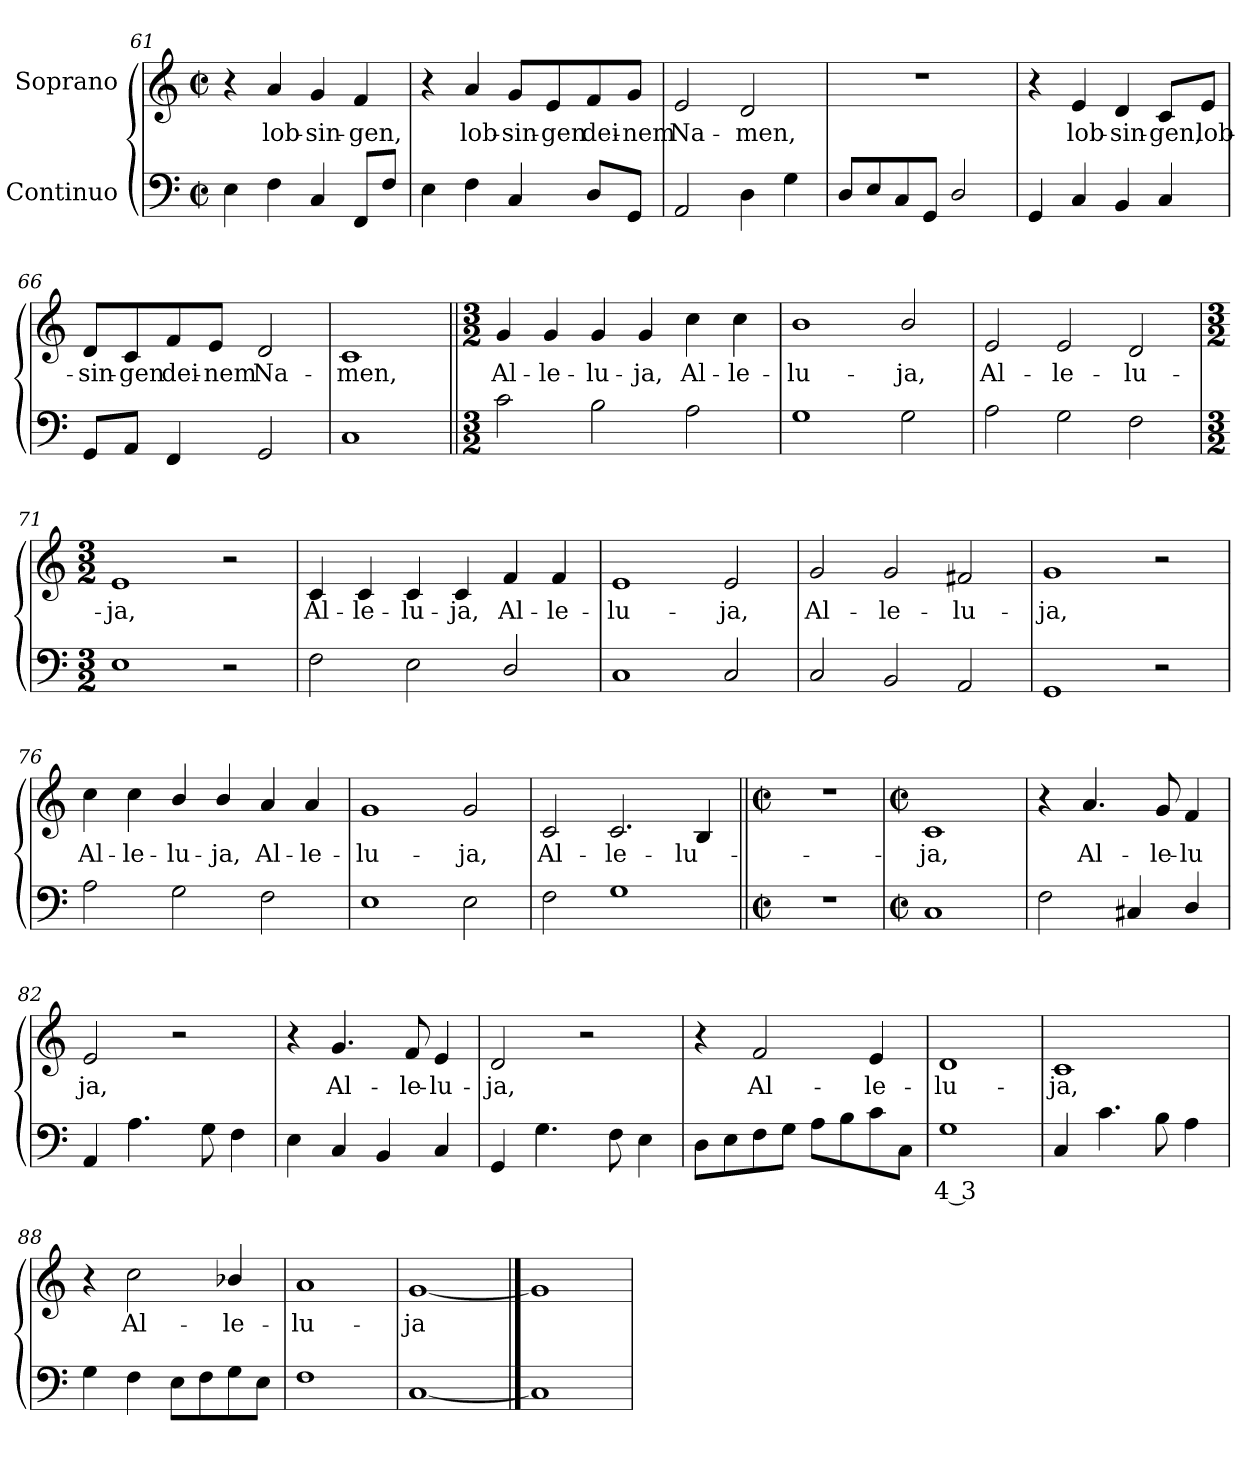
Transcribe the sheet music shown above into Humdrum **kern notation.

**kern	**text	**kern	**text
*part2	*part2	*part1	*part1
*staff2	*staff2	*staff1	*staff1
*I"Continuo	*	*I"Soprano	*
*clefF4	*	*clefG2	*
*k[]	*	*k[]	*
*C:	*	*C:	*
*M2/2	*	*M2/2	*
*met(c|)	*	*met(c|)	*
=61	=61	=61	=61
4E	.	4r	.
!	!	!	!LO:LY:b
4F	.	4a	lob-
!	!	!	!LO:LY:b
4C	.	4g	-sin-
!	!	!	!LO:LY:b
8FFL	.	4f	-gen,
8FJ	.	.	.
=62	=62	=62	=62
4E	.	4r	.
!	!	!	!LO:LY:b
4F	.	4a	lob-
!	!	!	!LO:LY:b
4C	.	8g/L	-sin-
!	!	!	!LO:LY:b
.	.	8e/	-gen
!	!	!	!LO:LY:b
8DL	.	8f/	dei-
!	!	!	!LO:LY:b
8GGJ	.	8g/J	-nem
=63	=63	=63	=63
!	!	!	!LO:LY:b
2AA	.	2e	Na-
!	!	!	!LO:LY:b
4D	.	2d	-men,
4G	.	.	.
!!LO:LB:g=z
=64	=64	=64	=64
8DL	.	1r	.
8E	.	.	.
8C	.	.	.
8GGJ	.	.	.
2D/	.	.	.
=65	=65	=65	=65
4GG	.	4r	.
!	!	!	!LO:LY:b
4C	.	4e	lob-
!	!	!	!LO:LY:b
4BB	.	4d	-sin-
!	!	!	!LO:LY:b
4C	.	8c/L	-gen,
!	!	!	!LO:LY:b
.	.	8e/J	lob-
=66	=66	=66	=66
!	!	!	!LO:LY:b
8GGL	.	8d/L	-sin-
!	!	!	!LO:LY:b
8AAJ	.	8c/	-gen
!	!	!	!LO:LY:b
4FF	.	8f/	dei-
!	!	!	!LO:LY:b
.	.	8e/J	-nem
!	!	!	!LO:LY:b
2GG	.	2d	Na-
=67	=67	=67	=67
!	!	!	!LO:LY:b
1C	.	1c	-men,
=68||	=68||	=68||	=68||
*M3/2	*	*M3/2	*
!	!	!	!LO:LY:b
2c	.	4g	Al-
!	!	!	!LO:LY:b
.	.	4g	-le-
!	!	!	!LO:LY:b
2B	.	4g	-lu-
!	!	!	!LO:LY:b
.	.	4g	-ja,
!	!	!	!LO:LY:b
2A	.	4cc	Al-
!	!	!	!LO:LY:b
.	.	4cc	-le-
=69	=69	=69	=69
!	!	!	!LO:LY:b
1G	.	1b	-lu-
!	!	!	!LO:LY:b
2G	.	2b/	-ja,
=70	=70	=70	=70
!	!	!	!LO:LY:b
2A	.	2e	Al-
!	!	!	!LO:LY:b
2G	.	2e	-le-
!	!	!	!LO:LY:b
2F	.	2d	-lu-
!!LO:LB:g=z
=71	=71	=71	=71
*M3/2	*	*M3/2	*
!	!	!	!LO:LY:b
1E	.	1e	-ja,
2r	.	2r	.
=72	=72	=72	=72
!	!	!	!LO:LY:b
2F	.	4c	Al-
!	!	!	!LO:LY:b
.	.	4c	-le-
!	!	!	!LO:LY:b
2E	.	4c	-lu-
!	!	!	!LO:LY:b
.	.	4c	-ja,
!	!	!	!LO:LY:b
2D/	.	4f	Al-
!	!	!	!LO:LY:b
.	.	4f	-le-
=73	=73	=73	=73
!	!	!	!LO:LY:b
1C	.	1e	-lu-
!	!	!	!LO:LY:b
2C	.	2e	-ja,
=74	=74	=74	=74
!	!	!	!LO:LY:b
2C	.	2g	Al-
!	!	!	!LO:LY:b
2BB	.	2g	-le-
!	!	!	!LO:LY:b
2AA	.	2f#X	-lu-
=75	=75	=75	=75
!	!	!	!LO:LY:b
1GG	.	1g	-ja,
2r	.	2r	.
=76	=76	=76	=76
!	!	!	!LO:LY:b
2A	.	4cc	Al-
!	!	!	!LO:LY:b
.	.	4cc	-le-
!	!	!	!LO:LY:b
2G	.	4b/	-lu-
!	!	!	!LO:LY:b
.	.	4b/	-ja,
!	!	!	!LO:LY:b
2F	.	4a	Al-
!	!	!	!LO:LY:b
.	.	4a	-le-
=77	=77	=77	=77
!	!	!	!LO:LY:b
1E	.	1g	-lu-
!	!	!	!LO:LY:b
2E	.	2g	-ja,
=78	=78	=78	=78
!	!	!	!LO:LY:b
2F	.	2c	Al-
!	!	!	!LO:LY:b
1G	.	2.c	-le-
!	!	!	!LO:LY:b
.	.	4B	-lu-
=79||	=79||	=79||	=79||
*M2/2	*	*M2/2	*
*met(c|)	*	*met(c|)	*
1r	.	1r	.
!!LO:LB:g=z
=80	=80	=80	=80
*M2/2	*	*M2/2	*
*met(c|)	*	*met(c|)	*
!	!	!	!LO:LY:b
1C	.	1c	-ja,
=81	=81	=81	=81
2F	.	4r	.
!	!	!	!LO:LY:b
.	.	4.a	Al-
4C#X	.	.	.
!	!	!	!LO:LY:b
.	.	8g	-le-
!	!	!	!LO:LY:b
4D/	.	4f	-lu
=82	=82	=82	=82
!	!	!	!LO:LY:b
4AA	.	2e	ja,
4.A	.	.	.
.	.	2r	.
8G	.	.	.
4F	.	.	.
=83	=83	=83	=83
4E	.	4r	.
!	!	!	!LO:LY:b
4C	.	4.g	Al-
4BB	.	.	.
!	!	!	!LO:LY:b
.	.	8f	-le-
!	!	!	!LO:LY:b
4C	.	4e	-lu-
=84	=84	=84	=84
!	!	!	!LO:LY:b
4GG	.	2d	-ja,
4.G	.	.	.
.	.	2r	.
8F	.	.	.
4E	.	.	.
=85	=85	=85	=85
8DL	.	4r	.
8E	.	.	.
!	!	!	!LO:LY:b
8F	.	2f	Al-
8GJ	.	.	.
8AL	.	.	.
8B	.	.	.
!	!	!	!LO:LY:b
8c	.	4e	-le-
8CJ	.	.	.
=86	=86	=86	=86
!	!LO:LY:b	!	!LO:LY:b
1G	4 3	1d	-lu-
=87	=87	=87	=87
!	!	!	!LO:LY:b
4C	.	1c	-ja,
4.c	.	.	.
8B	.	.	.
4A	.	.	.
=88	=88	=88	=88
4G	.	4r	.
!	!	!	!LO:LY:b
4F	.	2cc	Al-
8EL	.	.	.
8F	.	.	.
!	!	!	!LO:LY:b
8G	.	4b-X/	-le-
8EJ	.	.	.
=89	=89	=89	=89
!	!	!	!LO:LY:b
1F	.	1a	-lu-
=90	=90	=90	=90
!	!	!	!LO:LY:b
[1C	.	[1g	-ja
==91	==91	==91	==91
1C]	.	1g]	.
=	=	=	=
*-	*-	*-	*-
